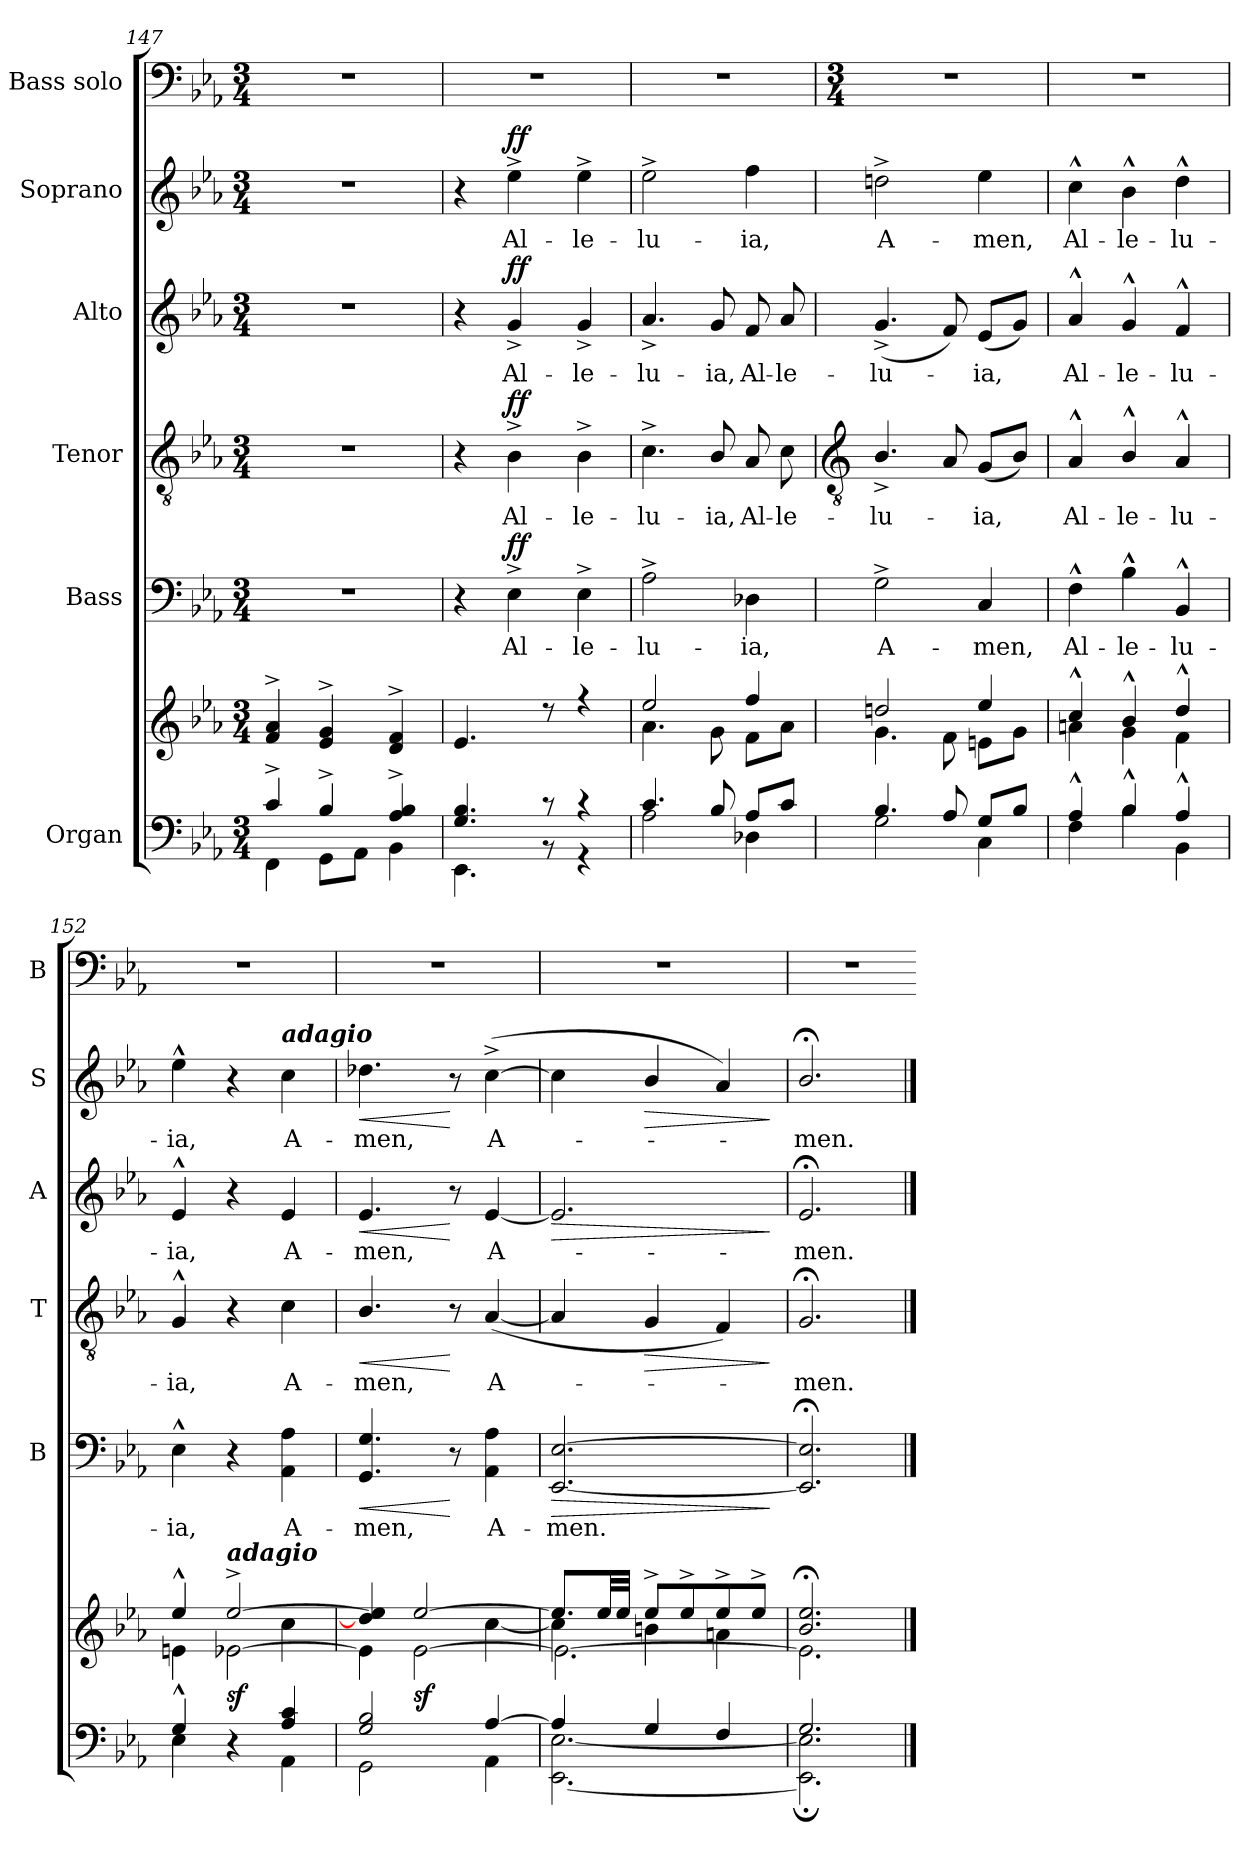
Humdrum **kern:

**kern	**kern	**dynam	**kern	**text	**dynam	**kern	**text	**dynam	**kern	**text	**dynam	**kern	**text	**dynam	**kern
*part6	*part6	*part6	*part5	*part5	*part5	*part4	*part4	*part4	*part3	*part3	*part3	*part2	*part2	*part2	*part1
*staff7	*staff6	*staff6/7	*staff5	*staff5	*staff5	*staff4	*staff4	*staff4	*staff3	*staff3	*staff3	*staff2	*staff2	*staff2	*staff1
*I"Organ	*	*	*I"Bass	*	*	*I"Tenor	*	*	*I"Alto	*	*	*I"Soprano	*	*	*I"Bass solo
*	*	*	*I'B	*	*	*I'T	*	*	*I'A	*	*	*I'S	*	*	*I'B
*clefF4	*clefG2	*	*clefF4	*	*	*clefGv2	*	*	*clefG2	*	*	*clefG2	*	*	*clefF4
*k[b-e-a-]	*k[b-e-a-]	*	*k[b-e-a-]	*	*	*k[b-e-a-]	*	*	*k[b-e-a-]	*	*	*k[b-e-a-]	*	*	*k[b-e-a-]
*E-:	*E-:	*	*E-:	*	*	*E-:	*	*	*E-:	*	*	*E-:	*	*	*E-:
*M3/4	*M3/4	*	*M3/4	*	*	*M3/4	*	*	*M3/4	*	*	*M3/4	*	*	*M3/4
=147	=147	=147	=147	=147	=147	=147	=147	=147	=147	=147	=147	=147	=147	=147	=147
*^	*^	*	*	*	*	*	*	*	*	*	*	*	*	*	*
!	!	!	!	!	!LO:N:vis=1	!	!	!LO:N:vis=1	!	!	!LO:N:vis=1	!	!	!LO:N:vis=1	!	!	!
4c^/	4FF\	4f^ 4a-^	2.ryy	.	2.r	.	.	2.r	.	.	2.r	.	.	2.r	.	.	2.r
4B-^/	8GG\L	4e-^ 4g^	.	.	.	.	.	.	.	.	.	.	.	.	.	.	.
.	8AA-\J	.	.	.	.	.	.	.	.	.	.	.	.	.	.	.	.
4A-/^ 4B-/^	4BB-\	4d^ 4f^	.	.	.	.	.	.	.	.	.	.	.	.	.	.	.
=148	=148	=148	=148	=148	=148	=148	=148	=148	=148	=148	=148	=148	=148	=148	=148	=148	=148
4.G/ 4.B-/	4.EE-\	4.e-	2.ryy	.	4r	.	.	4r	.	.	4r	.	.	4r	.	.	2.r
!	!	!	!	!	!	!LO:LY:b	!LO:DY:b	!	!LO:LY:b	!LO:DY:b	!	!LO:LY:b	!LO:DY:b	!	!LO:LY:b	!LO:DY:b	!
.	.	.	.	.	4E-^	Al-	ff	4B-^	Al-	ff	4g^	Al-	ff	4ee-^	Al-	ff	.
8r	8r	8r	.	.	.	.	.	.	.	.	.	.	.	.	.	.	.
!	!	!	!	!	!	!LO:LY:b	!	!	!LO:LY:b	!	!	!LO:LY:b	!	!	!LO:LY:b	!	!
4r	4r	4r	.	.	4E-^	-le-	.	4B-^	-le-	.	4g^	-le-	.	4ee-^	-le-	.	.
=149	=149	=149	=149	=149	=149	=149	=149	=149	=149	=149	=149	=149	=149	=149	=149	=149	=149
!	!	!	!	!	!	!LO:LY:b	!	!	!LO:LY:b	!	!	!LO:LY:b	!	!	!LO:LY:b	!	!
4.c/	2A-\	2ee-/	4.a-\	.	2A-^	-lu-	.	4.c^	-lu-	.	4.a-^	-lu-	.	2ee-^	-lu-	.	2.r
!	!	!	!	!	!	!	!	!	!LO:LY:b	!	!	!LO:LY:b	!	!	!	!	!
8B-/	.	.	8g\	.	.	.	.	8B-/	-ia,	.	8g	-ia,	.	.	.	.	.
!	!	!	!	!	!	!LO:LY:b	!	!	!LO:LY:b	!	!	!LO:LY:b	!	!	!LO:LY:b	!	!
8A-/L	4D-X\	4ff/	8f\L	.	4D-X	-ia,	.	8A-	Al-	.	8f	Al-	.	4ff	-ia,	.	.
!	!	!	!	!	!	!	!	!	!LO:LY:b	!	!	!LO:LY:b	!	!	!	!	!
8c/J	.	.	8a-\J	.	.	.	.	8c	-le-	.	8a-	-le-	.	.	.	.	.
*	*	*v	*v	*	*	*	*	*	*	*	*	*	*	*	*	*	*
!!LO:LB:g=z
=150	=150	=150	=150	=150	=150	=150	=150	=150	=150	=150	=150	=150	=150	=150	=150	=150
*	*	*	*	*	*	*	*clefGv2	*	*	*	*	*	*	*	*	*
*	*	*	*	*	*	*	*	*	*	*	*	*	*	*	*	*M3/4
*	*	*^	*	*	*	*	*	*	*	*	*	*	*	*	*	*
*	*	*	*^	*	*	*	*	*	*	*	*	*	*	*	*	*	*
!	!	!	!	!	!	!	!LO:LY:b	!	!	!LO:LY:b	!	!	!LO:LY:b	!	!	!LO:LY:b	!	!
4.B-/	2G\	2ddn/	4.g\	2.ryy	.	2G^	A-	.	4.B-^/	-lu-	.	(<4.g^	-lu-	.	2ddn^	A-	.	2.r
8A-/	.	.	8f\	.	.	.	.	.	8A-	.	.	8f)	.	.	.	.	.	.
!	!	!	!	!	!	!	!LO:LY:b	!	!	!LO:LY:b	!	!	!LO:LY:b	!	!	!LO:LY:b	!	!
8G/L	4C\	4ee-/	8en\L	.	.	4C	-men,	.	(<8GL	ia,	.	(<8e-L	ia,	.	4ee-	-men,	.	.
8B-/J	.	.	8g\J	.	.	.	.	.	8B-J)	.	.	8gJ)	.	.	.	.	.	.
=151	=151	=151	=151	=151	=151	=151	=151	=151	=151	=151	=151	=151	=151	=151	=151	=151	=151	=151
!	!	!	!	!	!	!	!LO:LY:b	!	!	!LO:LY:b	!	!	!LO:LY:b	!	!	!LO:LY:b	!	!
4A-^^/	4F\	4cc^^/	4an\	2.ryy	.	4F^^	Al-	.	4A-^^	Al-	.	4a-^^	Al-	.	4cc^^	Al-	.	2.r
!	!	!	!	!	!	!	!LO:LY:b	!	!	!LO:LY:b	!	!	!LO:LY:b	!	!	!LO:LY:b	!	!
4B-^^/	4B-\	4b-^^/	4g\	.	.	4B-^^	-le-	.	4B-^^/	-le-	.	4g^^	-le-	.	4b-^^	-le-	.	.
!	!	!	!	!	!	!	!LO:LY:b	!	!	!LO:LY:b	!	!	!LO:LY:b	!	!	!LO:LY:b	!	!
4A-^^/	4BB-\	4dd^^/	4f\	.	.	4BB-^^	-lu-	.	4A-^^	-lu-	.	4f^^	-lu-	.	4dd^^	-lu-	.	.
=152	=152	=152	=152	=152	=152	=152	=152	=152	=152	=152	=152	=152	=152	=152	=152	=152	=152	=152
!	!	!	!	!	!	!	!LO:LY:b	!	!	!LO:LY:b	!	!	!LO:LY:b	!	!	!LO:LY:b	!	!
4G^^/	4E-\	4ee-^^/	4en\	4ryy	.	4E-^^	-ia,	.	4G^^	-ia,	.	4e-^^	-ia,	.	4ee-^^	-ia,	.	2.r
!	!	!LO:TX:a:Bi:t=adagio	!	!	!	!	!	!	!	!	!	!	!	!	!	!	!	!
!	!	!	!	!	!LO:DY:b	!	!	!	!	!	!	!	!	!	!	!	!	!
4r	4ryy	[2ee-^/	4ryy	[2e-\	sf	4r	.	.	4r	.	.	4r	.	.	4r	.	.	.
!	!	!	!	!	!	!	!	!	!	!	!	!	!	!	!LO:TX:a:Bi:t=adagio	!	!	!
!	!	!	!	!	!	!	!LO:LY:b	!	!	!LO:LY:b	!	!	!LO:LY:b	!	!	!LO:LY:b	!	!
4A-/ 4c/	4AA-\	.	4cc\	.	.	4AA- 4A-	A-	.	4c	A-	.	4e-	A-	.	4cc	A-	.	.
=153	=153	=153	=153	=153	=153	=153	=153	=153	=153	=153	=153	=153	=153	=153	=153	=153	=153	=153
!	!	!	!	!	!	!	!LO:LY:b	!LO:HP:b	!	!LO:LY:b	!LO:HP:b	!	!LO:LY:b	!LO:HP:b	!	!LO:LY:b	!LO:HP:b	!
2G/ 2B-/	2GG\	4dd-/] 4ee-/]	2ryy	4e-\]	.	4.GG 4.G	-men,	<	4.B-/	-men,	<	4.e-	-men,	<	4.dd-X	-men,	<	2.r
!	!	!	!	!	!LO:DY:b	!	!	!	!	!	!	!	!	!	!	!	!	!
.	.	[2ee-/	.	[2e-\	sf	.	.	.	.	.	.	.	.	.	.	.	.	.
.	.	.	.	.	.	8r	.	[	8r	.	[	8r	.	[	8r	.	[	.
!	!	!	!	!	!	!	!LO:LY:b	!	!	!LO:LY:b	!	!	!LO:LY:b	!	!	!LO:LY:b	!	!
[4A-/	4AA-\	.	[4cc\	.	.	4AA- 4A-	A-	.	(<[4A-	A-	.	[4e-	A-	.	(<[4cc^	A-	.	.
=154	=154	=154	=154	=154	=154	=154	=154	=154	=154	=154	=154	=154	=154	=154	=154	=154	=154	=154
!	!	!	!	!	!	!	!LO:LY:b	!LO:HP:b	!	!	!	!	!	!LO:HP:b	!	!	!	!
4A-/]	[2.EE-\ [2.E-\	8.ee-/L]	4cc\]	2.e-\_	.	[2.EE- [2.E-	-men.	>	4A-]	.	.	2.e-]	.	>	4cc]	.	.	2.r
.	.	32ee-/LL	.	.	.	.	.	.	.	.	.	.	.	.	.	.	.	.
.	.	32ee-/JJJ	.	.	.	.	.	.	.	.	.	.	.	.	.	.	.	.
!	!	!	!	!	!	!	!	!	!	!	!LO:HP:b	!	!	!	!	!	!LO:HP:b	!
4G/	.	8ee-^/L	4bn\	.	.	.	.	.	4G	.	>	.	.	.	4b-/	.	>	.
.	.	8ee-^/	.	.	.	.	.	.	.	.	.	.	.	.	.	.	.	.
4F/	.	8ee-^/	4an\	.	.	.	.	.	4F)	.	.	.	.	.	4a-)	.	.	.
.	.	8ee-^/J	.	.	.	.	.	.	.	.	.	.	.	.	.	.	.	.
*v	*v	*	*	*	*	*	*	*	*	*	*	*	*	*	*	*	*	*
*	*v	*v	*v	*	*	*	*	*	*	*	*	*	*	*	*	*	*
.	.	.	.	.	]	.	.	]	.	.	]	.	.	]	.
=155	=155	=155	=155	=155	=155	=155	=155	=155	=155	=155	=155	=155	=155	=155	=155
*^	*^	*	*	*	*	*	*	*	*	*	*	*	*	*	*
!	!	!	!LO:N:vis=1	!	!	!	!	!	!LO:LY:b	!	!	!LO:LY:b	!	!	!LO:LY:b	!	!
*	*	*	*^	*	*	*	*	*	*	*	*	*	*	*	*	*	*
2.G/	2.EE-\]; 2.E-\];	2.b-/;< 2.ee-/;<	2.ryy	2.e-\]	.	2.EE-];< 2.E-];<	.	.	2.G;<	men.	.	2.e-;<	men.	.	2.b-;</	men.	.	2.r
*v	*v	*	*	*	*	*	*	*	*	*	*	*	*	*	*	*	*	*
*	*v	*v	*v	*	*	*	*	*	*	*	*	*	*	*	*	*	*
==	==	=	==	=	=	==	=	=	==	=	=	==	=	=	=
*-	*-	*-	*-	*-	*-	*-	*-	*-	*-	*-	*-	*-	*-	*-	*-
